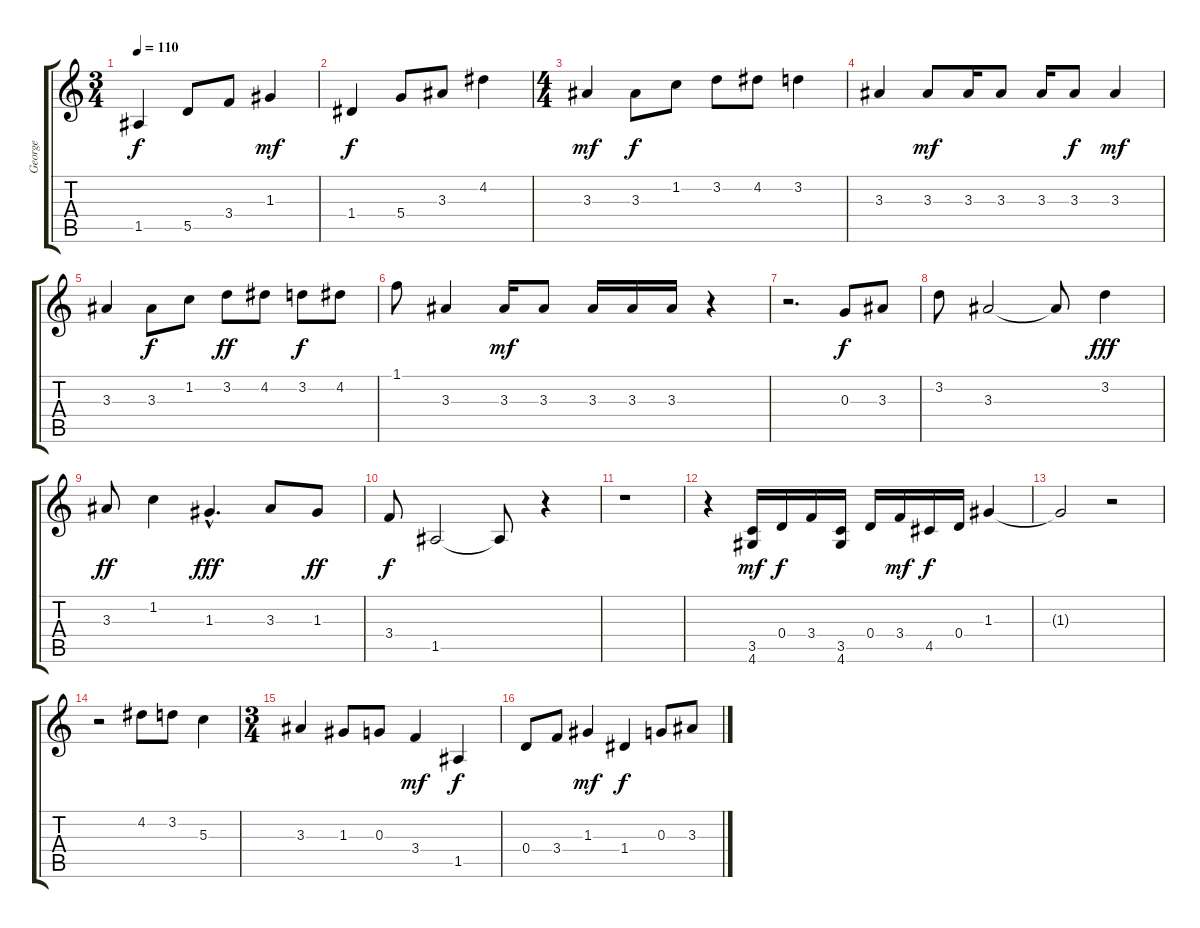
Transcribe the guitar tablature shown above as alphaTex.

\track ("George" "George") {instrument distortionguitar}
\staff {score tabs}
\tuning (E4 B3 G3 D3 A2 E2) {hide}
\ts (3 4)
\tempo 110
\clef g2
\ks c
1.5.4{dy f} 5.5.8 3.4.8 1.3.4{dy mf} |
1.4.4{dy f} 5.4.8 3.3.8 4.2.4 |
\ts (4 4)
3.3.4{dy mf} 3.3.8{dy f} 1.2.8 3.2.8 4.2.8 3.2.4 |
3.3.4 3.3.8{dy mf} 3.3.16 3.3.8 3.3.16 3.3.8{dy f} 3.3.4{dy mf} |
3.3.4 3.3.8{dy f} 1.2.8 3.2.8{dy ff} 4.2.8 3.2.8{dy f} 4.2.8 |
1.1.8 3.3.4 3.3.16{dy mf} 3.3.8 3.3.16 3.3.16 3.3.16 r.4 |
r.2{d} 0.3.8{dy f} 3.3.8 |
3.2.8 3.3.2 3.3{t}.8 3.2.4{dy fff} |
3.3.8{dy ff} 1.2.4 1.3{hac}.4{d dy fff} 3.3.8 1.3.8{dy ff} |
3.4.8{dy f} 1.5.2 1.5{t}.8 r.4 |
r.1 |
r.4 (3.5 4.6).16{dy mf} 0.4.16{dy f} 3.4.16 (3.5 4.6).16 0.4.16 3.4.16{dy mf} 4.5.16{dy f} 0.4.16 1.3.4 |
1.3{t}.2 r.2 |
r.2 4.2.8 3.2.8 5.3.4 |
\ts (3 4)
3.3.4 1.3.8 0.3.8 3.4.4{dy mf} 1.5.4{dy f} |
0.4.8 3.4.8 1.3.4{dy mf} 1.4.4{dy f} 0.3.8 3.3.8
